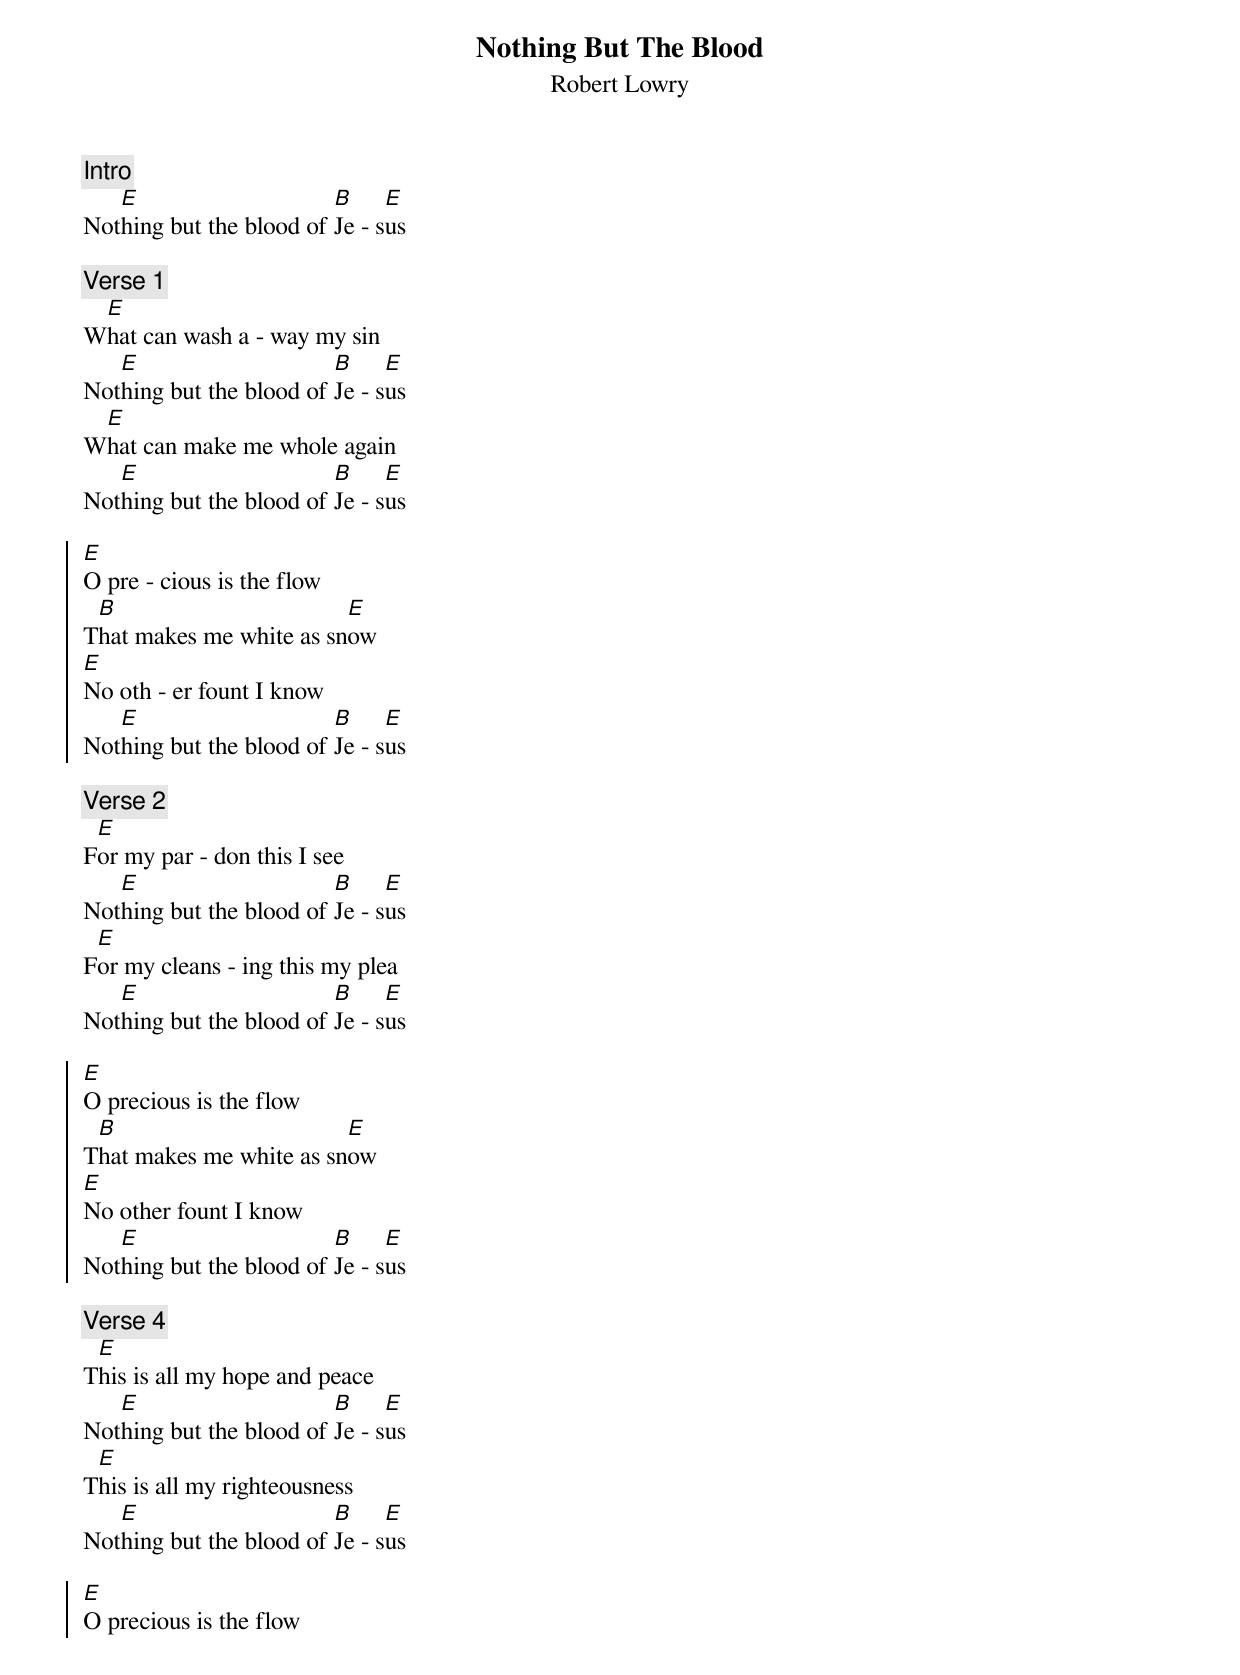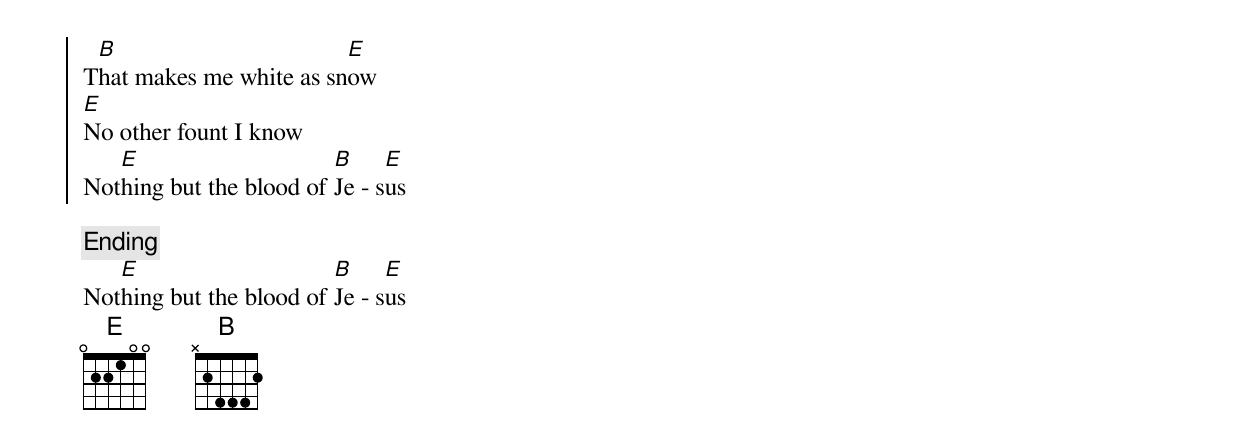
{title:Nothing But The Blood}
{subtitle:Robert Lowry}
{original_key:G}
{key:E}
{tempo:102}
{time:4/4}
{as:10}
{c:Intro}
Not[E]hing but the blood of [B]Je - s[E]us

{c:Verse 1}
W[E]hat can wash a - way my sin
Not[E]hing but the blood of [B]Je - s[E]us
W[E]hat can make me whole again
Not[E]hing but the blood of [B]Je - s[E]us

{soc}
[E]O pre - cious is the flow
T[B]hat makes me white as sn[E]ow
[E]No oth - er fount I know
Not[E]hing but the blood of [B]Je - s[E]us
{eoc}

{c:Verse 2}
F[E]or my par - don this I see
Not[E]hing but the blood of [B]Je - s[E]us
F[E]or my cleans - ing this my plea
Not[E]hing but the blood of [B]Je - s[E]us

{soc}
[E]O precious is the flow
T[B]hat makes me white as sn[E]ow
[E]No other fount I know
Not[E]hing but the blood of [B]Je - s[E]us
{eoc}

{c:Verse 4}
T[E]his is all my hope and peace
Not[E]hing but the blood of [B]Je - s[E]us
T[E]his is all my righteousness
Not[E]hing but the blood of [B]Je - s[E]us

{soc}
[E]O precious is the flow
T[B]hat makes me white as sn[E]ow
[E]No other fount I know
Not[E]hing but the blood of [B]Je - s[E]us
{eoc}

{c:Ending}
Not[E]hing but the blood of [B]Je - s[E]us
